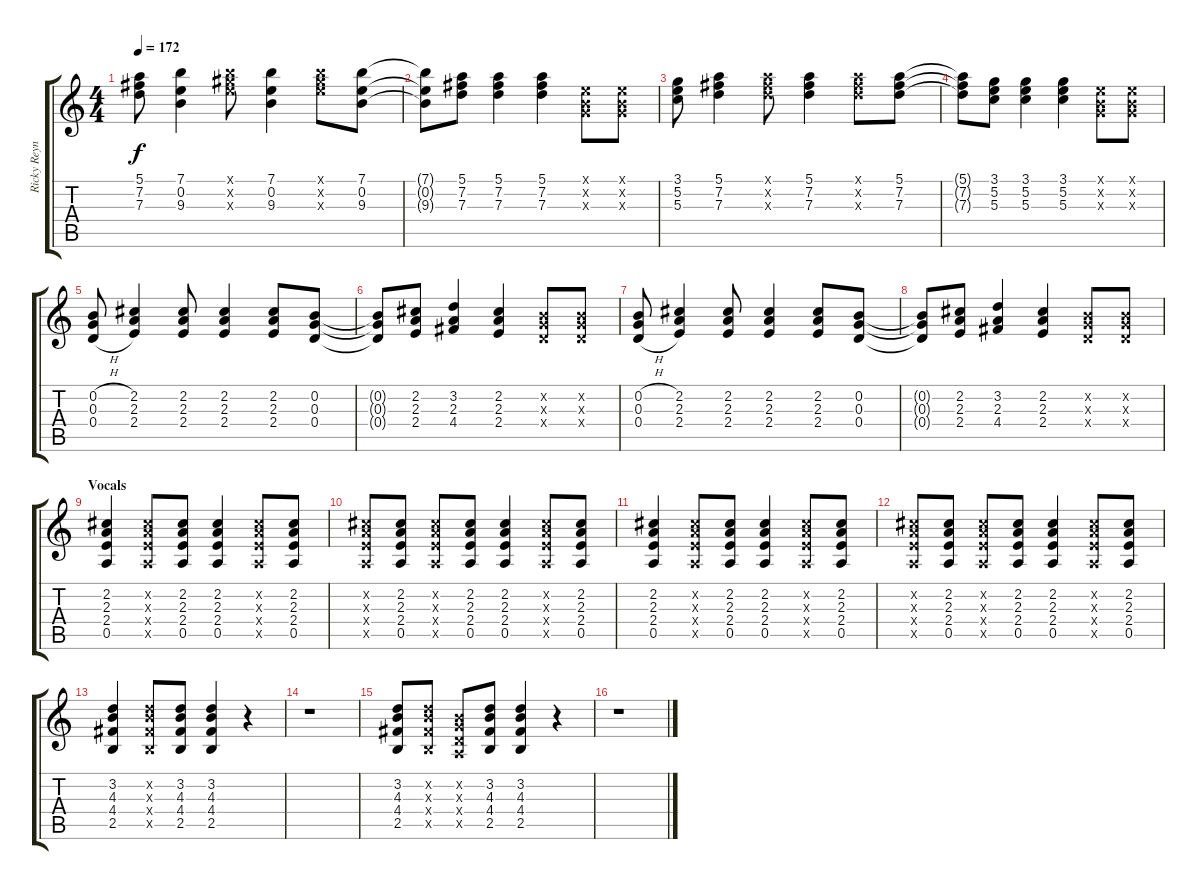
\track ("Ricky Reynolds " "Ricky Reyn") {instrument acousticguitarsteel}
\staff {score tabs}
\tuning (E4 B3 G3 D3 A2 E2) {hide}
\ts (4 4)
\tempo 172
\clef g2
\ks c
(5.1 7.2 7.3).8{dy f} (7.1 0.2 9.3).4 (7.1{x} 9.2{x} 9.3{x}).8 (7.1 0.2 9.3).4 (7.1{x} 9.2{x} 9.3{x}).8 (7.1 0.2 9.3).8 |
(7.1{t} 0.2{t} 9.3{t}).8 (5.1 7.2 7.3).8 (5.1 7.2 7.3).4 (5.1 7.2 7.3).4 (0.1{x} 0.2{x} 0.3{x}).8 (0.1{x} 0.2{x} 0.3{x}).8 |
(3.1 5.2 5.3).8 (5.1 7.2 7.3).4 (5.1{x} 7.2{x} 7.3{x}).8 (5.1 7.2 7.3).4 (5.1{x} 7.2{x} 7.3{x}).8 (5.1 7.2 7.3).8 |
(5.1{t} 7.2{t} 7.3{t}).8 (3.1 5.2 5.3).8 (3.1 5.2 5.3).4 (3.1 5.2 5.3).4 (0.1{x} 0.2{x} 0.3{x}).8 (0.1{x} 0.2{x} 0.3{x}).8 |
(0.2{h} 0.3{h} 0.4{h}).8 (2.2 2.3 2.4).4 (2.2 2.3 2.4).8 (2.2 2.3 2.4).4 (2.2 2.3 2.4).8 (0.2 0.3 0.4).8 |
(0.2{t} 0.3{t} 0.4{t}).8 (2.2 2.3 2.4).8 (3.2 2.3 4.4).4 (2.2 2.3 2.4).4 (0.2{x} 0.3{x} 0.4{x}).8 (0.2{x} 0.3{x} 0.4{x}).8 |
(0.2{h} 0.3{h} 0.4{h}).8 (2.2 2.3 2.4).4 (2.2 2.3 2.4).8 (2.2 2.3 2.4).4 (2.2 2.3 2.4).8 (0.2 0.3 0.4).8 |
(0.2{t} 0.3{t} 0.4{t}).8 (2.2 2.3 2.4).8 (3.2 2.3 4.4).4 (2.2 2.3 2.4).4 (0.2{x} 0.3{x} 0.4{x}).8 (0.2{x} 0.3{x} 0.4{x}).8 |
\section ("" "Vocals")
(2.2 2.3 2.4 0.5).4 (2.2{x} 2.3{x} 2.4{x} 0.5{x}).8 (2.2 2.3 2.4 0.5).8 (2.2 2.3 2.4 0.5).4 (2.2{x} 2.3{x} 2.4{x} 0.5{x}).8 (2.2 2.3 2.4 0.5).8 |
(2.2{x} 2.3{x} 2.4{x} 0.5{x}).8 (2.2 2.3 2.4 0.5).8 (2.2{x} 2.3{x} 2.4{x} 0.5{x}).8 (2.2 2.3 2.4 0.5).8 (2.2 2.3 2.4 0.5).4 (2.2{x} 2.3{x} 2.4{x} 0.5{x}).8 (2.2 2.3 2.4 0.5).8 |
(2.2 2.3 2.4 0.5).4 (2.2{x} 2.3{x} 2.4{x} 0.5{x}).8 (2.2 2.3 2.4 0.5).8 (2.2 2.3 2.4 0.5).4 (2.2{x} 2.3{x} 2.4{x} 0.5{x}).8 (2.2 2.3 2.4 0.5).8 |
(2.2{x} 2.3{x} 2.4{x} 0.5{x}).8 (2.2 2.3 2.4 0.5).8 (2.2{x} 2.3{x} 2.4{x} 0.5{x}).8 (2.2 2.3 2.4 0.5).8 (2.2 2.3 2.4 0.5).4 (2.2{x} 2.3{x} 2.4{x} 0.5{x}).8 (2.2 2.3 2.4 0.5).8 |
(3.2 4.3 4.4 2.5).4 (3.2{x} 4.3{x} 4.4{x} 2.5{x}).8 (3.2 4.3 4.4 2.5).8 (3.2 4.3 4.4 2.5).4 r.4 |
r.1 |
(3.2 4.3 4.4 2.5).8 (3.2{x} 4.3{x} 4.4{x} 2.5{x}).8 (0.2{x} 0.3{x} 0.4{x} 0.5{x}).8 (3.2 4.3 4.4 2.5).8 (3.2 4.3 4.4 2.5).4 r.4 |
r.1
